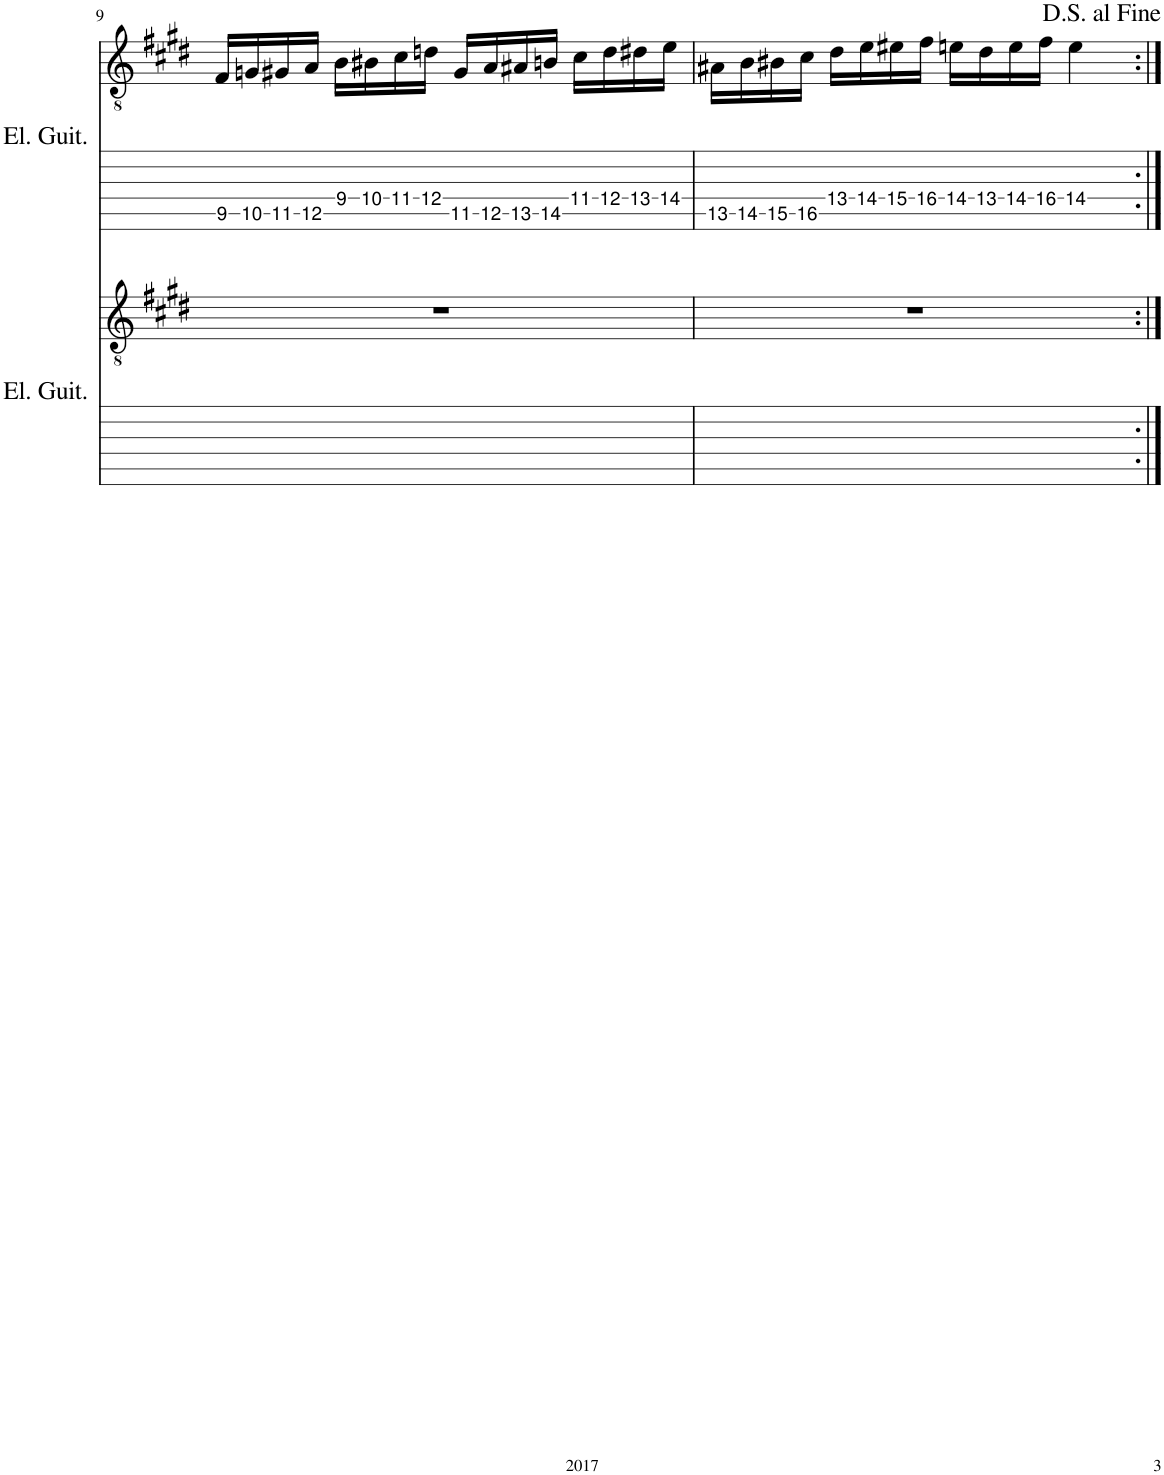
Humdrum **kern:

**kern	**kern	**kern	**kern
*part2	*part2	*part1	*part1
*staff4	*staff3	*staff2	*staff1
*I"Electric Guitar	*	*I"Electric Guitar	*
*I'El. Guit.	*	*I'El. Guit.	*
!!LO:PB:g=z
*	*clefGv2	*	*clefGv2
*k[f#c#g#d#]	*k[f#c#g#d#]	*k[f#c#g#d#]	*k[f#c#g#d#]
*M4/4	*M4/4	*M4/4	*M4/4
=9	=9	=9	=9
1r	1r	16F#LL	16F#/LL
.	.	16GJ	16Gn/
.	.	16G#L	16G#X/
.	.	16AJJ	16A/JJ
.	.	16BLL	16B\LL
.	.	16B#J	16B#X\
.	.	16c#L	16c#\
.	.	16dJJ	16dn\JJ
.	.	16G#LL	16G#/LL
.	.	16AJ	16A/
.	.	16A#L	16A#X/
.	.	16BJJ	16Bn/JJ
.	.	16c#LL	16c#\LL
.	.	16dJ	16d\
.	.	16d#L	16d#X\
.	.	16eJJ	16e\JJ
=10	=10	=10	=10
1r	1r	16A#LL	16A#X\LL
.	.	16BJ	16B\
.	.	16B#L	16B#X\
.	.	16c#JJ	16c#\JJ
.	.	16d#LL	16d#\LL
.	.	16eJ	16e\
.	.	16e#L	16e#X\
.	.	16f#JJ	16f#\JJ
.	.	16eLL	16en\LL
.	.	16d#J	16d#\
.	.	16eL	16e\
.	.	16f#JJ	16f#\JJ
.	.	4e	4e\
=:|!	=:|!	=:|!	=:|!
*-	*-	*-	*-
